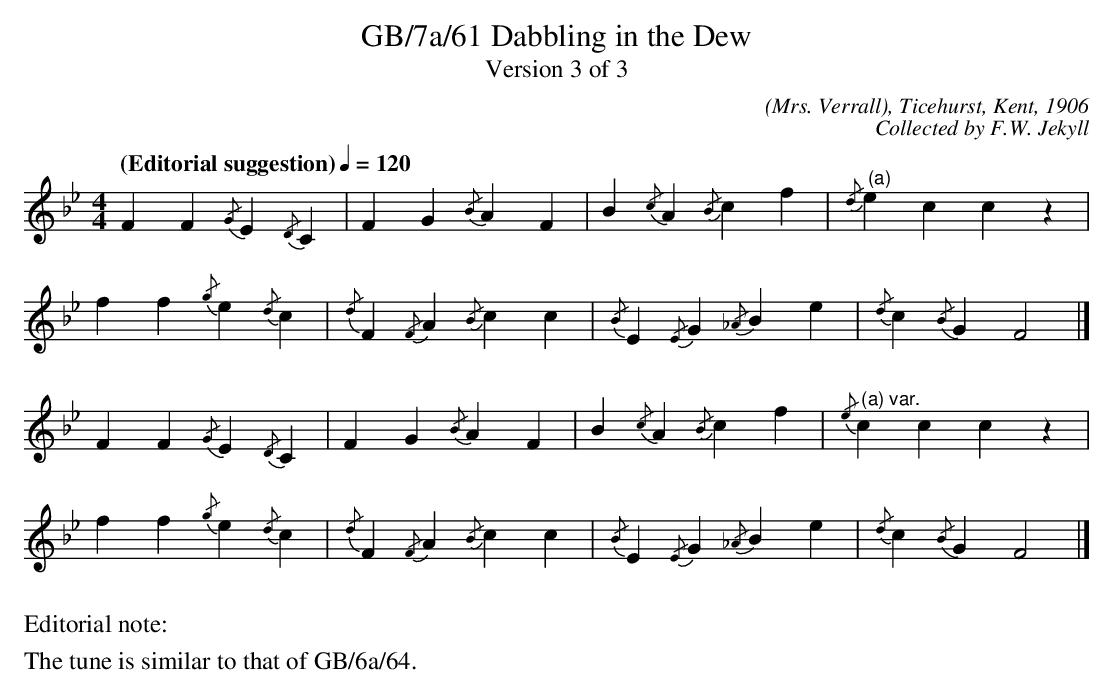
X:1
T:GB/7a/61 Dabbling in the Dew
T:Version 3 of 3
C:(Mrs. Verrall), Ticehurst, Kent, 1906
C: Collected by F.W. Jekyll
L:1/4
Q:"(Editorial suggestion)" 1/4=120
M:4/4
K:Fmix
F F{/G} E{/D} C | F G{/B} A F | B{/c} A{/B} c f |"^  (a)"{/d} e c c z |
f f{/g} e{/d} c |{/d} F{/F} A{/B} c c |{/B} E{/E} G{/_A} B e |{/d} c{/B} G F2 |]
F F{/G} E{/D} C | F G{/B} A F | B{/c} A{/B} c f |"^  (a) var."{/e} c c c z |
f f{/g} e{/d} c |{/d} F{/F} A{/B} c c |{/B} E{/E} G{/_A} B e |{/d} c{/B} G F2 |]
